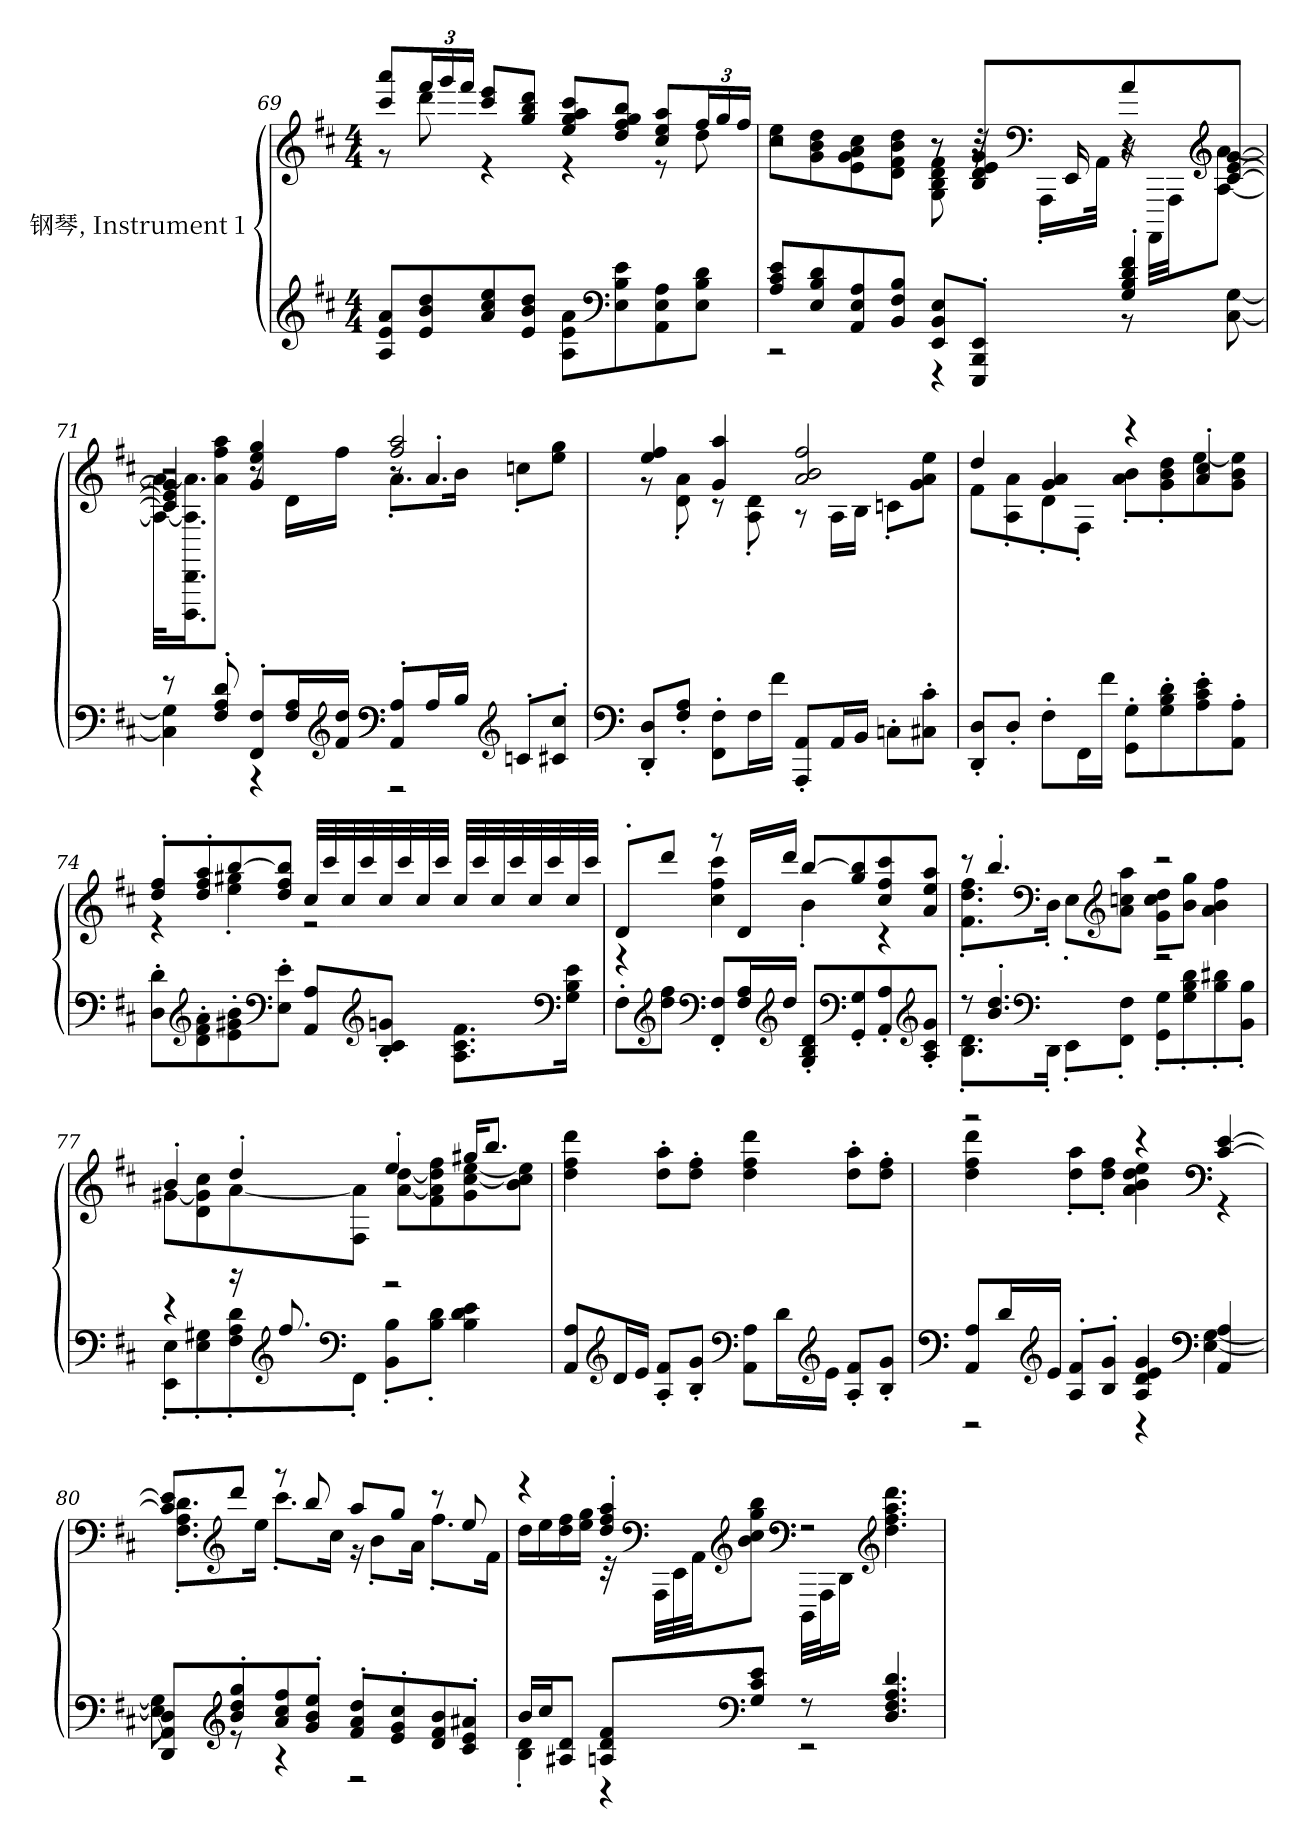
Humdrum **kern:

**kern	**kern
*part1	*part1
*staff2	*staff1
*I"钢琴, Instrument  1	*
!!LO:LB:g=z
*clefG2	*clefG2
*k[f#c#]	*k[f#c#]
*M4/4	*M4/4
=69	=69
*	*^
8A/ 8e/ 8a/L	8ccc#/ 8aaa/L	8r
*	*Xbrackettup	*
8e/ 8b/ 8dd/	24fff#/L	8ddd\
.	24ggg/	.
.	24fff#/JJ	.
8a/ 8cc#/ 8ee/	8ccc#/ 8eee/L	4r
8e/ 8b/ 8dd/J	8gg/ 8bb/ 8ddd/J	.
8A\ 8e\ 8a\L	8ee/ 8gg/ 8aa/ 8ccc#/L	4r
*clefF4	*	*
8E\ 8B\ 8e\	8dd/ 8ff#/ 8gg/ 8bb/J	.
8AA\ 8E\ 8A\	8cc#/ 8ee/ 8aa/L	8r
8E\ 8B\ 8d\J	24ff#/L	8dd\
.	24gg/	.
.	24ff#/JJ	.
=70	=70	=70
*^	*	*^
8A/ 8c#/ 8e/L	2r	2r	8cc#\ 8ee\L	2r
8E/ 8B/ 8d/	.	.	8g\ 8b\ 8dd\	.
8AA/ 8E/ 8A/	.	.	8e\ 8g\ 8a\ 8cc#\	.
8BB/ 8F#/ 8B/J	.	.	8d\ 8f#\ 8b\ 8dd\J	.
8EE/ 8BB/ 8E/L	4r	8r	8G\ 8B\ 8d\ 8f#\	8r
8EEE/' 8BBB/' 8EE/'J	.	8B/ 8d/ 8e/ 8g/L	32r	16r
*	*	*clefF4	*	*
.	.	.	16AAA'\LL	.
.	.	.	.	16EE/
.	.	.	32AA\JJk	.
4G/' 4B/' 4d/' 4f#/'	8r	8a/	16r	4r
.	.	.	32AAAA\LLL	.
.	.	.	32AAA\JJ	.
*	*	*clefG2	*	*
.	[8C#\ [8G\	[8c#/ [8e/ [8g/J	[8A\ [8a\J	.
!!LO:LB:g=z	!!	!!
=71	=71	=71	=71	=71
8r	4C#\] 4G\]	4c#/] 4e/] 4g/]	32A\_ 32a\_KLL	2r
.	.	.	16.DDD\ 16.DD\ 16.A\] 16.a\]J	.
8F#/' 8A/' 8d/'	.	.	8a\ 8ff#\ 8aa\J	.
8FF#/' 8F#/'L	4r	4g/ 4ee/ 4gg/	8r	.
16F#/ 16A/L	.	.	16d\LL	.
*clefG2	*	*	*	*
16f#/ 16dd/JJ	.	.	16ff#\JJ	.
*clefF4	*	*	*	*
8AA/' 8A/'L	2r	2ff#/ 2aa/	8.a'\L	8r
16A/L	.	.	.	4.a'/
16B/JJ	.	.	16b\Jk	.
*clefG2	*	*	*	*
8cn'/L	.	.	8ccn'\L	.
8c#X/' 8cc#/'J	.	.	8ee\ 8gg\J	.
*v	*v	*	*	*
*	*v	*v	*v
=72	=72
*clefF4	*
*	*^
8DD/' 8D/'L	4ee/ 4ff#/	8r
8F#/' 8A/'J	.	8d\' 8a\'
8FF#\' 8F#\'L	4g/ 4aa/	8r
16F#\L	.	8A\' 8d\'
16f#\JJ	.	.
8AAA/' 8AA/'L	2a/ 2b/ 2ff#/	8r
16AA/L	.	16A\LL
16BB/JJ	.	16B\JJ
8Cn'\L	.	8cn'\L
8C#X\' 8c#\'J	.	8g\ 8a\ 8ee\J
!!LO:PB:g=z	!!
=73	=73	=73
8DD/' 8D/'L	4dd/	8f#\L
8D'/J	.	8A\' 8a\'
8F#'\L	4g/ 4a/	8d'\
16FF#\L	.	8F#'\J
16f#\JJ	.	.
8GG\' 8G\'L	4r	8a\' 8b\'L
8G\' 8B\' 8d\'	.	8g\' 8b\' 8dd\'
8A\' 8c#\' 8e\'	4a/' 4cc#/'	[8ee\
8AA\' 8A\'J	.	8g\ 8b\ 8ee\]J
=74	=74	=74
8D\' 8d\'L	8dd/' 8ff#/'L	4r
*clefG2	*	*
8d\' 8f#\' 8a\'	8dd/' 8ff#/' 8aa/'	.
8e\' 8g#X\' 8b\'	[8bb/	4ee\' 4gg#X\'
*clefF4	*	*
8E\' 8e\'J	8dd/ 8ff#/ 8bb/]J	.
8AA/ 8A/L	32cc#/LLL	2r
.	32ccc#/	.
.	32cc#/	.
.	32ccc#/	.
*clefG2	*	*
8B/' 8c#/' 8gn/'J	32cc#/	.
.	32ccc#/	.
.	32cc#/	.
.	32ccc#/JJJ	.
8.A\ 8.c#\ 8.f#\L	32cc#/LLL	.
.	32ccc#/	.
.	32cc#/	.
.	32ccc#/	.
.	32cc#/	.
.	32ccc#/	.
*clefF4	*	*
16G\ 16B\ 16e\Jk	32cc#/	.
.	32ccc#/JJJ	.
!!LO:LB:g=z	!!
=75	=75	=75
8F#'\L	8d'/L	4r
*clefG2	*	*
8dd\ 8ff#\J	8ddd/J	.
*clefF4	*	*
8FF#/' 8F#/'L	8r	4cc#\ 4ff#\ 4ccc#\
16F#/ 16A/L	16d/LL	.
*clefG2	*	*
16dd/JJ	16ddd/JJ	.
8G/' 8B/' 8d/'L	[8bb/L	4b'\
*clefF4	*	*
8GG/' 8G/'	8gg/ 8bb/]	.
8AA/' 8A/'	8cc#/ 8ff#/ 8ccc#/	4r
*clefG2	*	*
8A/' 8c#/' 8g/'J	8a/ 8ee/ 8aa/J	.
=76	=76	=76
*^	*	*
8r	8.B\' 8.d\'L	8r	8.f#\' 8.dd\' 8.ff#\'L
4.b/' 4.dd/'	.	4.bb'/	.
*clefF4	*	*clefF4	*
.	16DD'\Jk	.	16D'\Jk
.	8EE'\L	.	8E'\L
*	*	*clefG2	*
.	8FF#\' 8F#\'J	.	8a\ 8ccn\ 8aa\J
2r	8GG\' 8G\'L	2r	8g\ 8cc\ 8dd\L
.	8G\' 8B\' 8d\'	.	8b\ 8gg\J
.	8B\' 8d#X\'	.	4a\ 4b\ 4ff#\
.	8BB\' 8B\'J	.	.
!!LO:LB:g=z	!!
=77	=77	=77	=77
4r	8EE\' 8E\'L	4b'/	[8g#X\L
.	8E\' 8G#X\'	.	8d\ 8g#\] 8cc#\
16r	8F#\' 8A\' 8d\'	4dd'/	[8a\
*clefG2	*	*	*
8.ff#/	.	.	.
*clefF4	*	*	*
.	8FF#'\J	.	8F#\ 8a\]J
2r	8BB\' 8B\'L	4ee'/	[8a\ [8dd\L
.	8B\' 8d\'J	.	8f#\ 8a\] 8dd\] 8ff#\
.	4B\ 4d\ 4e\	16gg#X/KL	8g#\ [8cc#\ [8ee\
.	.	8.bb/J	.
.	.	.	8b\ 8cc#\] 8ee\]J
*v	*v	*	*
*	*v	*v
=78	=78
*	*MM110
8AA/ 8A/L	4dd\ 4ff#\ 4ddd\
*clefG2	*
16d/L	.
16e/JJ	.
8A/' 8f#/'L	8dd\' 8aa\'L
8B/' 8g/'J	8dd\' 8ff#\'J
*clefF4	*
8AA\ 8A\L	4dd\ 4ff#\ 4ddd\
16d\L	.
*clefG2	*
16e\JJ	.
8A/' 8f#/'L	8dd\' 8aa\'L
8B/' 8g/'J	8dd\' 8ff#\'J
!!LO:LB:g=z
=79	=79
*clefF4	*
*	*MM110
*^	*^
8AA/ 8A/L	2r	2r	4dd\ 4ff#\ 4ddd\
16d/L	.	.	.
*clefG2	*	*	*
16e/JJ	.	.	.
8A/' 8f#/'L	.	.	8dd\' 8aa\'L
8B/' 8g/'J	.	.	8dd\' 8ff#\'J
4A/ 4d/ 4e/ 4g/	4r	4r	4a\ 4b\ 4dd\ 4ee\
*clefF4	*	*clefF4	*
4AA/ 4A/	[4E\ [4G\	[4c#/ [4e/	4r
=80	=80	=80	=80
*	*	*MM110	*
8DD/ 8AA/ 8D/L	8E\] 8G\]	8c#/] 8e/]L	8.F#\' 8.A\' 8.d\'L
*clefG2	*	*clefG2	*
8b/' 8dd/' 8gg/'	8r	8ddd/J	.
.	.	.	16ee\Jk
8a/ 8cc#/ 8ff#/	4r	8r	8.ccc#'\L
8g/' 8b/' 8ee/'J	.	8bb/	.
.	.	.	16cc#\Jk
8f#/' 8a/' 8dd/'L	2r	8aa/L	16r
.	.	.	8b'\L
8e/' 8g/' 8cc#/'	.	8gg/J	.
.	.	.	16a\Jk
8d/ 8f#/ 8b/	.	8r	8.ff#'\L
8c#/' 8e/' 8a#X/'J	.	8ee/	.
.	.	.	16f#\Jk
!!LO:LB:g=z	!!
=81	=81	=81	=81
*	*	*MM100	*
16b/LL	4B\' 4d\'	4r	16dd\LL
16cc#/J	.	.	16ee\
8A#X/ 8d/J	.	.	16dd\ 16ff#\
.	.	.	16ee\ 16gg\JJ
8An/ 8d/ 8f#/L	4r	4dd/' 4ff#/' 4aa/'	32r
*	*	*clefF4	*
.	.	.	32AAA\LLL
.	.	.	32EE\
.	.	.	32AA\JJ
*clefF4	*	*clefG2	*
8G/ 8c#/ 8e/J	.	.	8b\ 8cc#\ 8gg\ 8bb\J
*	*	*clefF4	*
8r	2r	2r	32DDD\LLL
.	.	.	32AAA\J
.	.	.	16DD\JJ
*	*	*clefG2	*
4.D/ 4.F#/ 4.A/ 4.d/	.	.	4.dd\ 4.ff#\ 4.aa\ 4.ddd\
*v	*v	*	*
*	*v	*v
=	=
*-	*-
